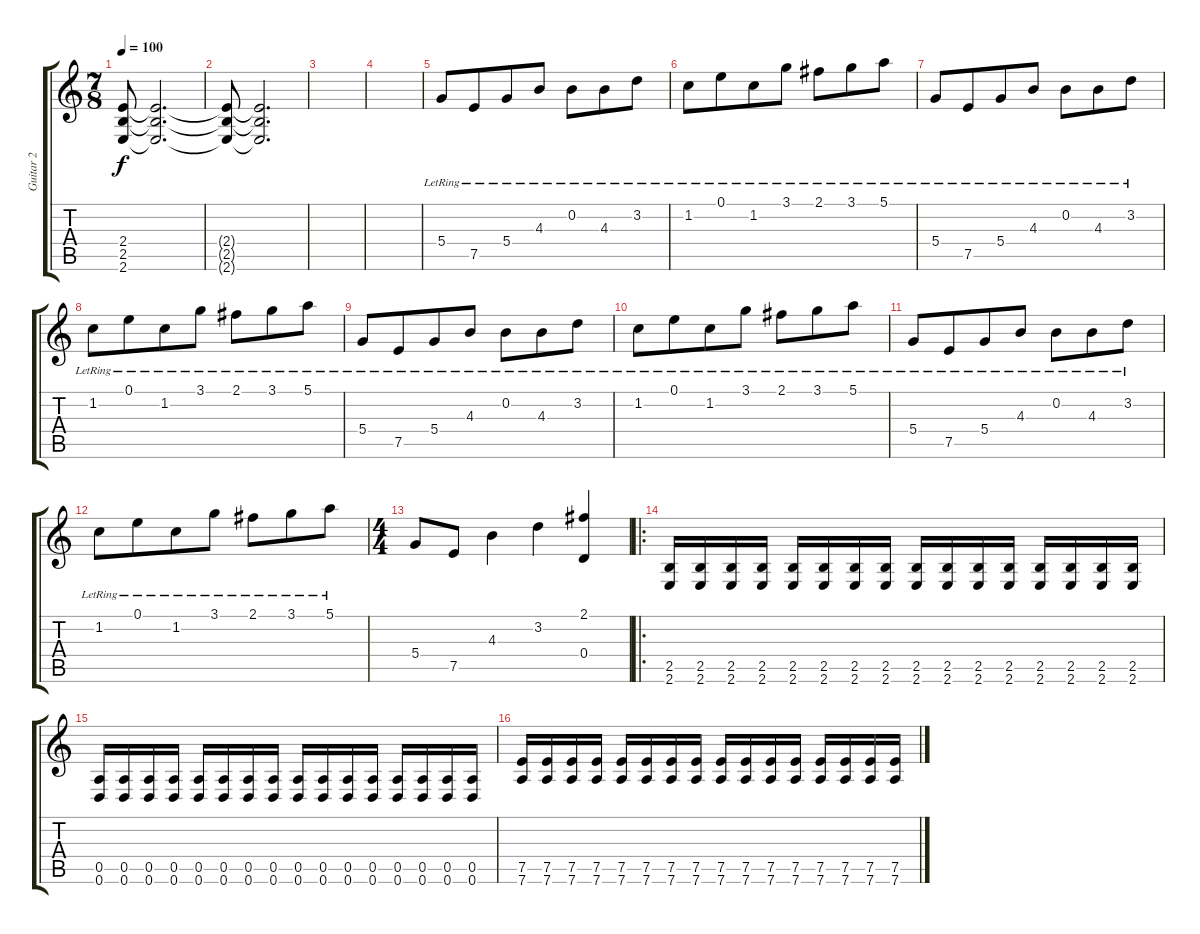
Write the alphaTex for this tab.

\track ("Guitar 2" "Guitar 2") {instrument distortionguitar}
\staff {score tabs}
\tuning (E4 B3 G3 D3 A2 D2) {hide}
\ts (7 8)
\tempo 100
\clef g2
\ks c
(2.4 2.5 2.6).8{dy f} (2.4{t} 2.5{t} 2.6{t}).2{d} |
(2.4{t} 2.5{t} 2.6{t}).8 (2.4{t} 2.5{t} 2.6{t}).2{d} |
|
|
5.4{lr}.8{instrument acousticguitarsteel} 7.5{lr}.8 5.4{lr}.8 4.3{lr}.8 0.2{lr}.8 4.3{lr}.8 3.2{lr}.8 |
1.2{lr}.8 0.1{lr}.8 1.2{lr}.8 3.1{lr}.8 2.1{lr}.8 3.1{lr}.8 5.1{lr}.8 |
5.4{lr}.8{instrument acousticguitarsteel} 7.5{lr}.8 5.4{lr}.8 4.3{lr}.8 0.2{lr}.8 4.3{lr}.8 3.2{lr}.8 |
1.2{lr}.8 0.1{lr}.8 1.2{lr}.8 3.1{lr}.8 2.1{lr}.8 3.1{lr}.8 5.1{lr}.8 |
5.4{lr}.8{instrument acousticguitarsteel} 7.5{lr}.8 5.4{lr}.8 4.3{lr}.8 0.2{lr}.8 4.3{lr}.8 3.2{lr}.8 |
1.2{lr}.8 0.1{lr}.8 1.2{lr}.8 3.1{lr}.8 2.1{lr}.8 3.1{lr}.8 5.1{lr}.8 |
5.4{lr}.8{instrument acousticguitarsteel} 7.5{lr}.8 5.4{lr}.8 4.3{lr}.8 0.2{lr}.8 4.3{lr}.8 3.2{lr}.8 |
1.2{lr}.8 0.1{lr}.8 1.2{lr}.8 3.1{lr}.8 2.1{lr}.8 3.1{lr}.8 5.1{lr}.8 |
\ts (4 4)
5.4.8{instrument distortionguitar} 7.5.8 4.3.4 3.2.4 (2.1 0.4).4 |
\ro
(2.5 2.6).16 (2.5 2.6).16 (2.5 2.6).16 (2.5 2.6).16 (2.5 2.6).16 (2.5 2.6).16 (2.5 2.6).16 (2.5 2.6).16 (2.5 2.6).16 (2.5 2.6).16 (2.5 2.6).16 (2.5 2.6).16 (2.5 2.6).16 (2.5 2.6).16 (2.5 2.6).16 (2.5 2.6).16 |
(0.5 0.6).16 (0.5 0.6).16 (0.5 0.6).16 (0.5 0.6).16 (0.5 0.6).16 (0.5 0.6).16 (0.5 0.6).16 (0.5 0.6).16 (0.5 0.6).16 (0.5 0.6).16 (0.5 0.6).16 (0.5 0.6).16 (0.5 0.6).16 (0.5 0.6).16 (0.5 0.6).16 (0.5 0.6).16 |
(7.5 7.6).16 (7.5 7.6).16 (7.5 7.6).16 (7.5 7.6).16 (7.5 7.6).16 (7.5 7.6).16 (7.5 7.6).16 (7.5 7.6).16 (7.5 7.6).16 (7.5 7.6).16 (7.5 7.6).16 (7.5 7.6).16 (7.5 7.6).16 (7.5 7.6).16 (7.5 7.6).16 (7.5 7.6).16
